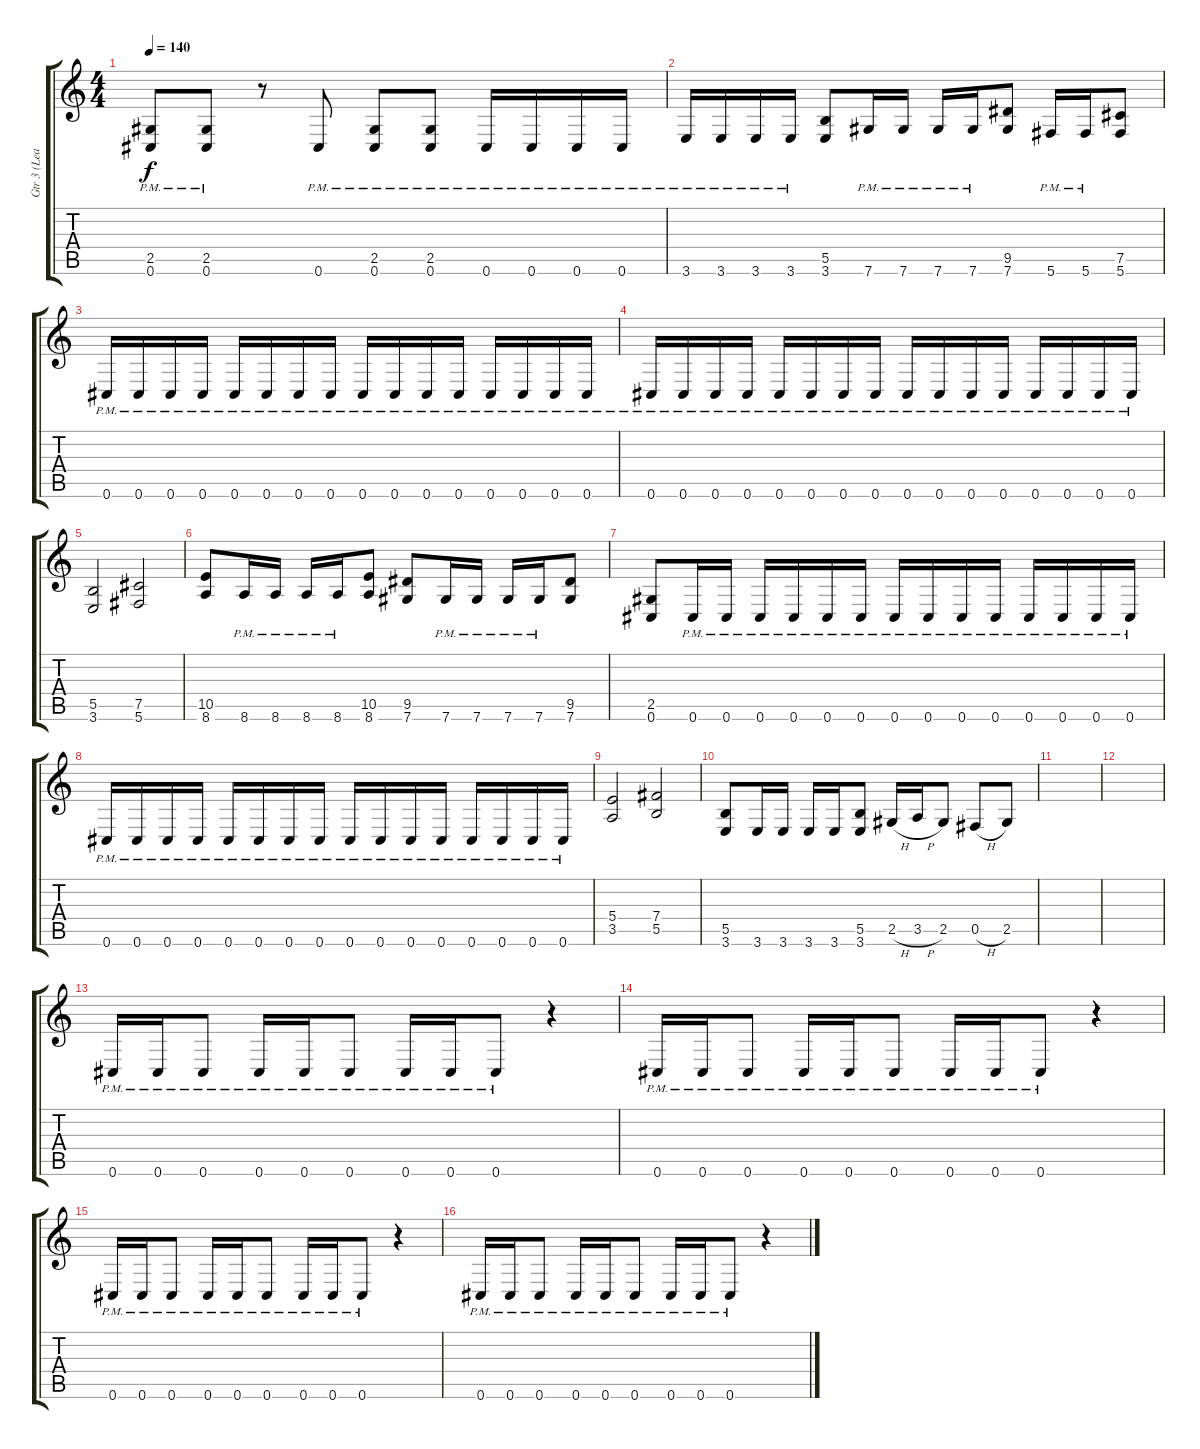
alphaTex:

\track ("Gtr 3 (Lead)" "Gtr 3 (Lea") {instrument distortionguitar}
\staff {score tabs}
\tuning (Db4 Ab3 E3 B2 Gb2 Db2) {hide}
\ts (4 4)
\tempo 140
\clef g2
\ks c
(2.5{pm} 0.6{pm}).8{dy f} (2.5{pm} 0.6{pm}).8 r.8 0.6{pm}.8 (2.5{pm} 0.6{pm}).8 (2.5{pm} 0.6{pm}).8 0.6{pm}.16 0.6{pm}.16 0.6{pm}.16 0.6{pm}.16 |
3.6{pm}.16 3.6{pm}.16 3.6{pm}.16 3.6{pm}.16 (5.5 3.6).8 7.6{pm}.16 7.6{pm}.16 7.6{pm}.16 7.6{pm}.16 (9.5 7.6).8 5.6{pm}.16 5.6{pm}.16 (7.5 5.6).8 |
0.6{pm}.16 0.6{pm}.16 0.6{pm}.16 0.6{pm}.16 0.6{pm}.16 0.6{pm}.16 0.6{pm}.16 0.6{pm}.16 0.6{pm}.16 0.6{pm}.16 0.6{pm}.16 0.6{pm}.16 0.6{pm}.16 0.6{pm}.16 0.6{pm}.16 0.6{pm}.16 |
0.6{pm}.16 0.6{pm}.16 0.6{pm}.16 0.6{pm}.16 0.6{pm}.16 0.6{pm}.16 0.6{pm}.16 0.6{pm}.16 0.6{pm}.16 0.6{pm}.16 0.6{pm}.16 0.6{pm}.16 0.6{pm}.16 0.6{pm}.16 0.6{pm}.16 0.6{pm}.16 |
(5.5 3.6).2 (7.5 5.6).2 |
(10.5 8.6).8 8.6{pm}.16 8.6{pm}.16 8.6{pm}.16 8.6{pm}.16 (10.5 8.6).8 (9.5 7.6).8 7.6{pm}.16 7.6{pm}.16 7.6{pm}.16 7.6{pm}.16 (9.5 7.6).8 |
(2.5 0.6).8 0.6{pm}.16 0.6{pm}.16 0.6{pm}.16 0.6{pm}.16 0.6{pm}.16 0.6{pm}.16 0.6{pm}.16 0.6{pm}.16 0.6{pm}.16 0.6{pm}.16 0.6{pm}.16 0.6{pm}.16 0.6{pm}.16 0.6{pm}.16 |
0.6{pm}.16 0.6{pm}.16 0.6{pm}.16 0.6{pm}.16 0.6{pm}.16 0.6{pm}.16 0.6{pm}.16 0.6{pm}.16 0.6{pm}.16 0.6{pm}.16 0.6{pm}.16 0.6{pm}.16 0.6{pm}.16 0.6{pm}.16 0.6{pm}.16 0.6{pm}.16 |
(5.4 3.5).2 (7.4 5.5).2 |
(5.5 3.6).8 3.6.16 3.6.16 3.6.16 3.6.16 (5.5 3.6).8 2.5{h}.16 3.5{h}.16 2.5.8 0.5{h}.8 2.5.8 |
|
|
0.6{pm}.16 0.6{pm}.16 0.6{pm}.8 0.6{pm}.16 0.6{pm}.16 0.6{pm}.8 0.6{pm}.16 0.6{pm}.16 0.6{pm}.8 r.4 |
0.6{pm}.16 0.6{pm}.16 0.6{pm}.8 0.6{pm}.16 0.6{pm}.16 0.6{pm}.8 0.6{pm}.16 0.6{pm}.16 0.6{pm}.8 r.4 |
0.6{pm}.16 0.6{pm}.16 0.6{pm}.8 0.6{pm}.16 0.6{pm}.16 0.6{pm}.8 0.6{pm}.16 0.6{pm}.16 0.6{pm}.8 r.4 |
0.6{pm}.16 0.6{pm}.16 0.6{pm}.8 0.6{pm}.16 0.6{pm}.16 0.6{pm}.8 0.6{pm}.16 0.6{pm}.16 0.6{pm}.8 r.4
